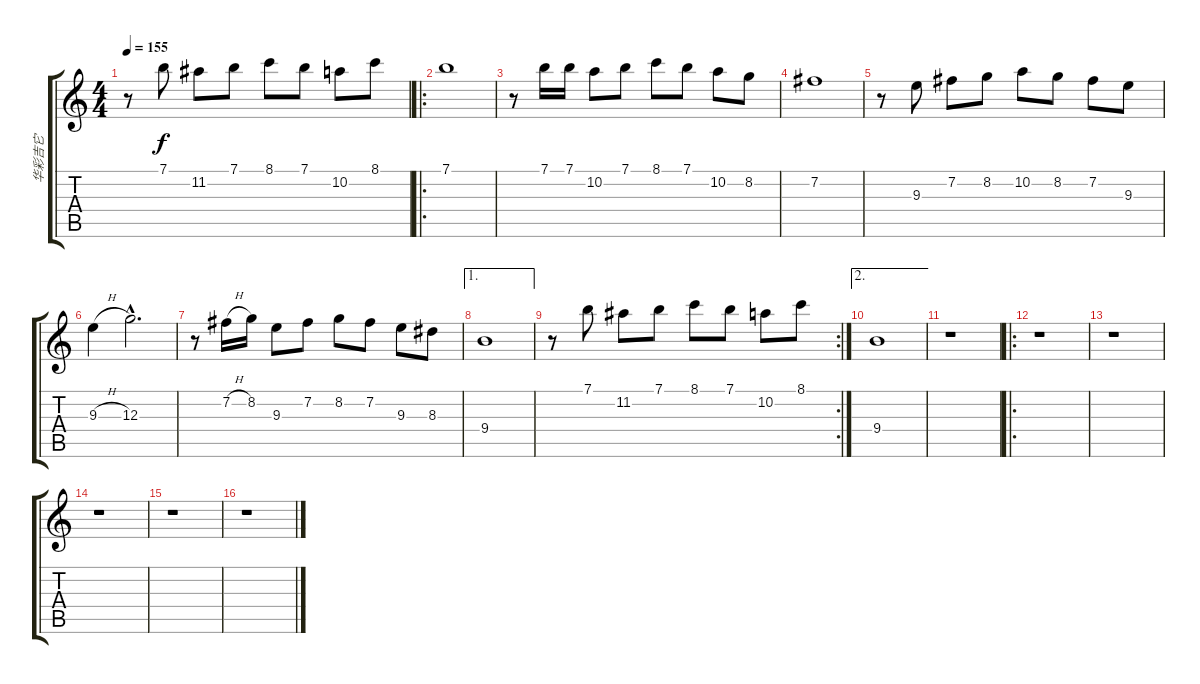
\track ("华彩吉它" "华彩吉它") {instrument acousticguitarsteel}
\staff {score tabs}
\tuning (E4 B3 G3 D3 A2 E2) {hide}
\ts (4 4)
\tempo 155
\clef g2
\ks c
r.8{dy f instrument acousticguitarsteel} 7.1.8 11.2.8 7.1.8 8.1.8 7.1.8 10.2.8 8.1.8 |
\ro
7.1.1 |
r.8 7.1.16 7.1.16 10.2.8 7.1.8 8.1.8 7.1.8 10.2.8 8.2.8 |
7.2.1 |
r.8 9.3.8 7.2.8 8.2.8 10.2.8 8.2.8 7.2.8 9.3.8 |
9.3{h}.4 12.3{hac}.2{d} |
r.8 7.2{h}.16 8.2.16 9.3.8 7.2.8 8.2.8 7.2.8 9.3.8 8.3.8 |
\ae 1
9.4.1 |
\rc 2
r.8 7.1.8 11.2.8 7.1.8 8.1.8 7.1.8 10.2.8 8.1.8 |
\ae 2
9.4.1 |
r.1 |
\ro
r.1 |
r.1 |
r.1 |
r.1 |
r.1
